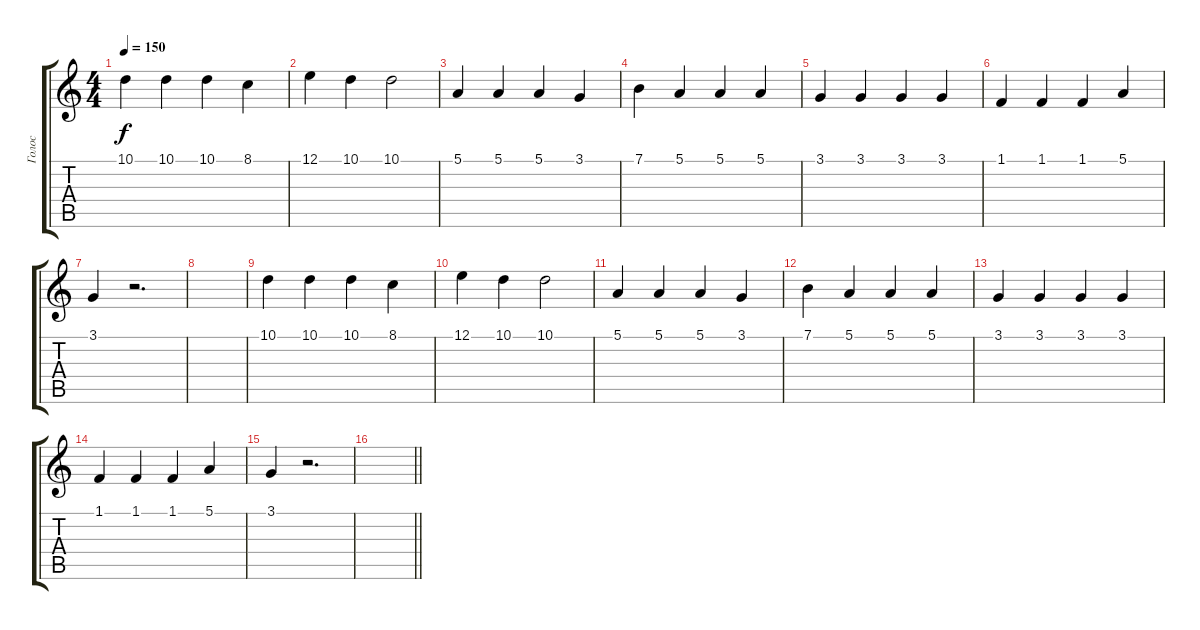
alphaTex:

\track ("Голос" "Голос") {instrument lead3calliope}
\staff {score tabs}
\tuning (E4 B3 G3 D3 A2 E2) {hide}
\ts (4 4)
\tempo 150
\clef g2
\ks c
10.1.4{dy f} 10.1.4 10.1.4 8.1.4 |
12.1.4 10.1.4 10.1.2 |
5.1.4 5.1.4 5.1.4 3.1.4 |
7.1.4 5.1.4 5.1.4 5.1.4 |
3.1.4 3.1.4 3.1.4 3.1.4 |
1.1.4 1.1.4 1.1.4 5.1.4 |
3.1.4 r.2{d} |
|
10.1.4 10.1.4 10.1.4 8.1.4 |
12.1.4 10.1.4 10.1.2 |
5.1.4 5.1.4 5.1.4 3.1.4 |
7.1.4 5.1.4 5.1.4 5.1.4 |
3.1.4 3.1.4 3.1.4 3.1.4 |
1.1.4 1.1.4 1.1.4 5.1.4 |
3.1.4 r.2{d} |
\barLineRight lightlight
